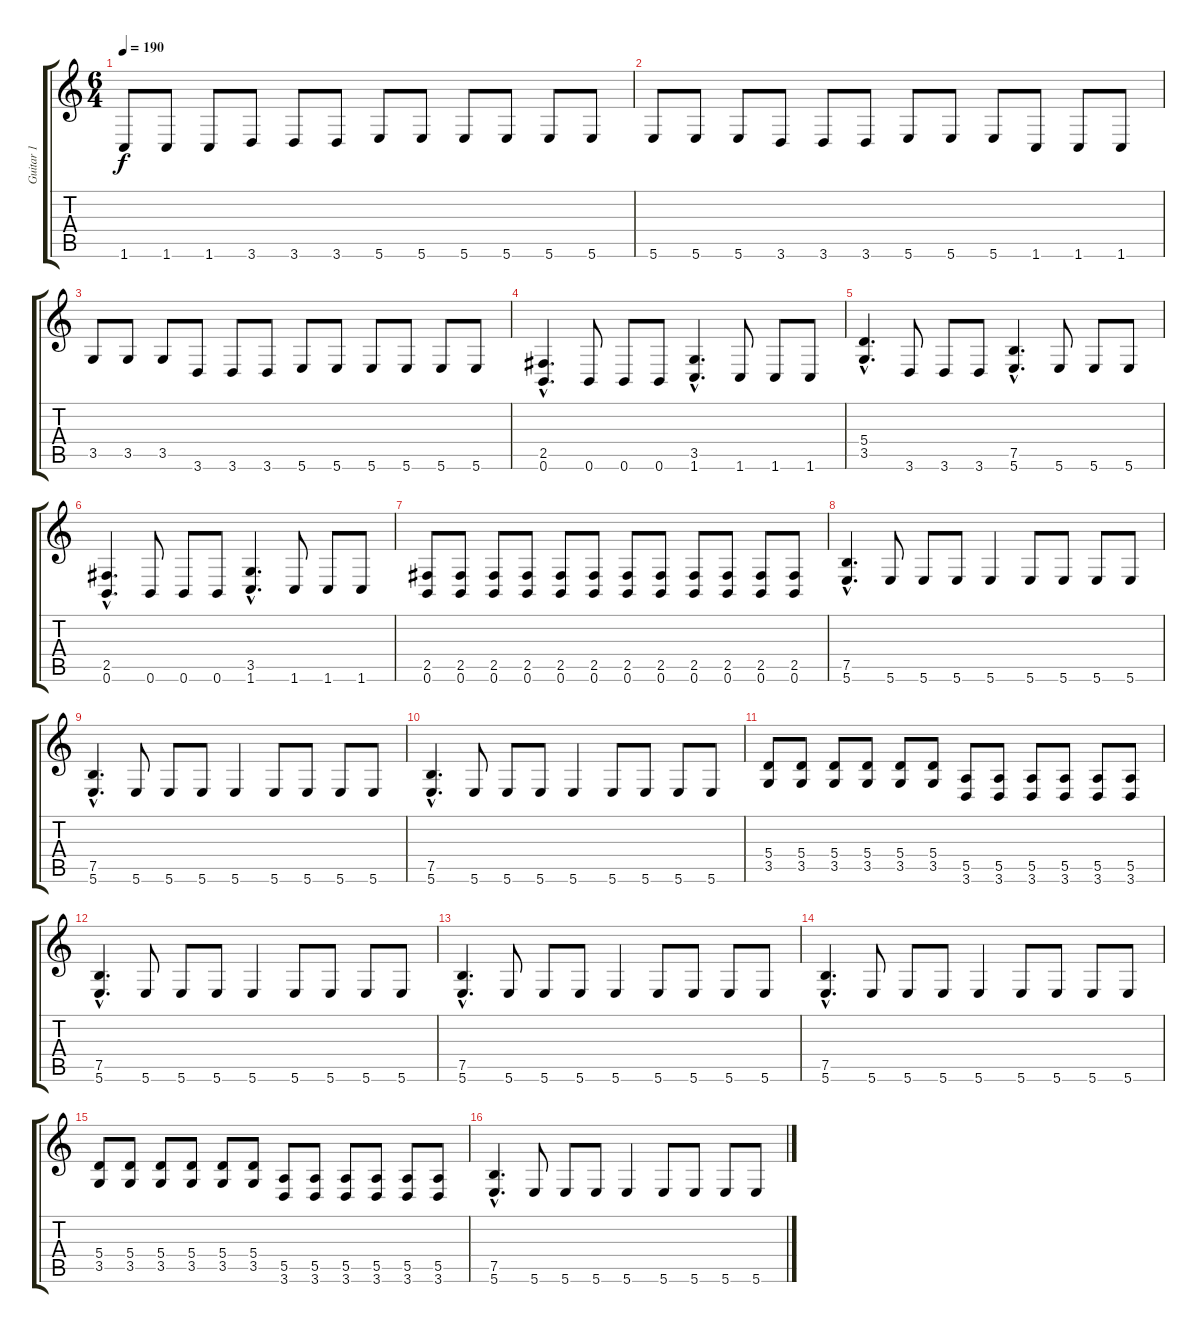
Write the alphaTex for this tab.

\track ("Guitar 1" "Guitar 1") {instrument distortionguitar}
\staff {score tabs}
\tuning (B3 G3 D3 A2 E2 B1) {hide}
\ts (6 4)
\tempo 190
\clef g2
\ks c
1.6.8{dy f} 1.6.8 1.6.8 3.6.8 3.6.8 3.6.8 5.6.8 5.6.8 5.6.8 5.6.8 5.6.8 5.6.8 |
5.6.8 5.6.8 5.6.8 3.6.8 3.6.8 3.6.8 5.6.8 5.6.8 5.6.8 1.6.8 1.6.8 1.6.8 |
3.5.8 3.5.8 3.5.8 3.6.8 3.6.8 3.6.8 5.6.8 5.6.8 5.6.8 5.6.8 5.6.8 5.6.8 |
(2.5{hac} 0.6{hac}).4{d} 0.6.8 0.6.8 0.6.8 (3.5{hac} 1.6{hac}).4{d} 1.6.8 1.6.8 1.6.8 |
(5.4{hac} 3.5{hac}).4{d} 3.6.8 3.6.8 3.6.8 (7.5{hac} 5.6{hac}).4{d} 5.6.8 5.6.8 5.6.8 |
(2.5{hac} 0.6{hac}).4{d} 0.6.8 0.6.8 0.6.8 (3.5{hac} 1.6{hac}).4{d} 1.6.8 1.6.8 1.6.8 |
(2.5 0.6).8 (2.5 0.6).8 (2.5 0.6).8 (2.5 0.6).8 (2.5 0.6).8 (2.5 0.6).8 (2.5 0.6).8 (2.5 0.6).8 (2.5 0.6).8 (2.5 0.6).8 (2.5 0.6).8 (2.5 0.6).8 |
(7.5{hac} 5.6{hac}).4{d} 5.6.8 5.6.8 5.6.8 5.6.4 5.6.8 5.6.8 5.6.8 5.6.8 |
(7.5{hac} 5.6{hac}).4{d} 5.6.8 5.6.8 5.6.8 5.6.4 5.6.8 5.6.8 5.6.8 5.6.8 |
(7.5{hac} 5.6{hac}).4{d} 5.6.8 5.6.8 5.6.8 5.6.4 5.6.8 5.6.8 5.6.8 5.6.8 |
(5.4 3.5).8 (5.4 3.5).8 (5.4 3.5).8 (5.4 3.5).8 (5.4 3.5).8 (5.4 3.5).8 (5.5 3.6).8 (5.5 3.6).8 (5.5 3.6).8 (5.5 3.6).8 (5.5 3.6).8 (5.5 3.6).8 |
(7.5{hac} 5.6{hac}).4{d} 5.6.8 5.6.8 5.6.8 5.6.4 5.6.8 5.6.8 5.6.8 5.6.8 |
(7.5{hac} 5.6{hac}).4{d} 5.6.8 5.6.8 5.6.8 5.6.4 5.6.8 5.6.8 5.6.8 5.6.8 |
(7.5{hac} 5.6{hac}).4{d} 5.6.8 5.6.8 5.6.8 5.6.4 5.6.8 5.6.8 5.6.8 5.6.8 |
(5.4 3.5).8 (5.4 3.5).8 (5.4 3.5).8 (5.4 3.5).8 (5.4 3.5).8 (5.4 3.5).8 (5.5 3.6).8 (5.5 3.6).8 (5.5 3.6).8 (5.5 3.6).8 (5.5 3.6).8 (5.5 3.6).8 |
(7.5{hac} 5.6{hac}).4{d} 5.6.8 5.6.8 5.6.8 5.6.4 5.6.8 5.6.8 5.6.8 5.6.8
